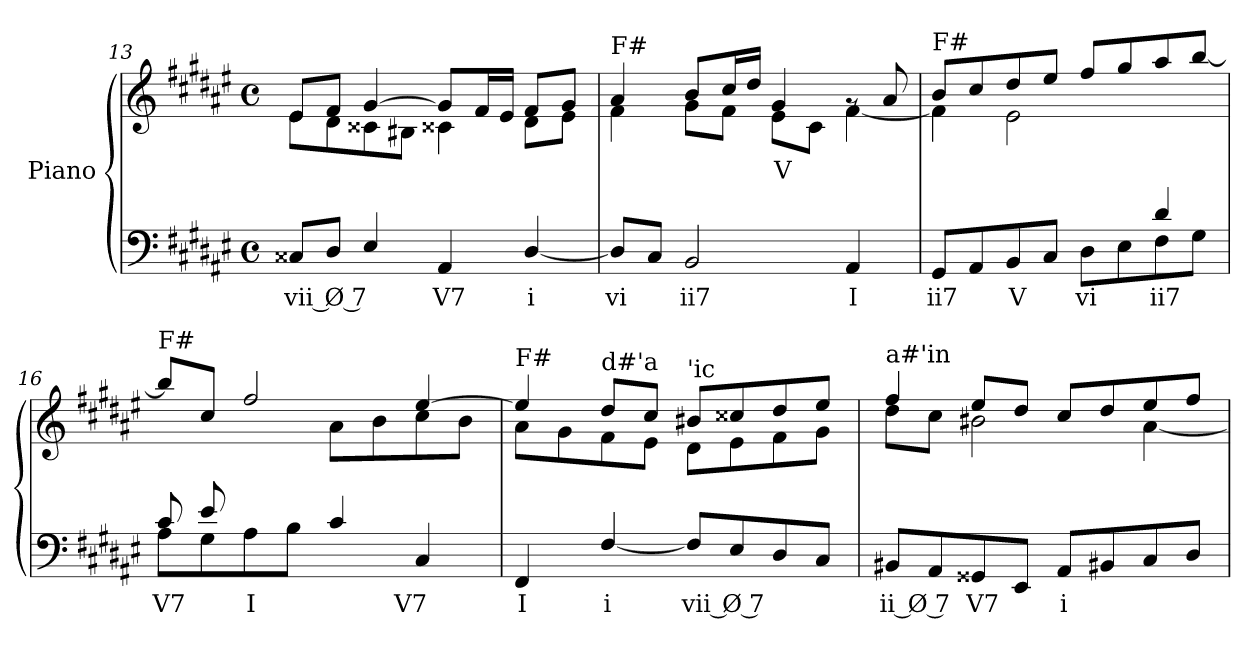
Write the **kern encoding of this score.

**kern	**text	**kern	**text
*part1	*part1	*part1	*part1
*staff2	*staff2	*staff1	*staff1
*I"Piano	*	*	*
!!LO:LB:g=z
*clefF4	*	*clefG2	*
*k[f#c#g#d#a#e#]	*	*k[f#c#g#d#a#e#]	*
*M4/4	*	*M4/4	*
*met(c)	*	*met(c)	*
=13	=13	=13	=13
*^	*	*	*
!	!	!	!LO:TX:a:t=d#'ic	!
!	!	!LO:LY:b	!	!
*	*	*	*^	*
1ryy	8C##Xi/L	vii Ø 7	8e#j/L	8e#Z\L	.
.	8D#i/J	.	8f#j/J	8d#Z\	.
.	4E#i/	.	[4g#j/	8c##XZ\	.
.	.	.	.	8B#XZ\J	.
!	!	!LO:LY:b	!	!	!
.	4AA#i/	V7	8g#j/L]	4c##XZ\	.
.	.	.	16f#j/L	.	.
.	.	.	16e#j/JJ	.	.
!	!	!LO:LY:b	!	!	!
.	[4D#i/	i	8f#j/L	8d#Z\L	.
.	.	.	8g#j/J	8e#Z\J	.
=14	=14	=14	=14	=14	=14
!	!	!	!LO:TX:a:t=F#	!	!
!	!	!LO:LY:b	!	!	!
1ryy	8D#i/L]	vi	4a#j/	4f#Z\	.
.	8C#i/J	.	.	.	.
!	!	!LO:LY:b	!	!	!
.	2BBi/	ii7	8bj/L	8g#Z\L	.
.	.	.	16cc#j/L	8f#Z\J	.
.	.	.	16dd#j/JJ	.	.
!	!	!	!	!	!LO:LY:b
.	.	.	4g#j/	8e#Z\L	V
.	.	.	.	8c#Z\J	.
!	!	!LO:LY:b	!	!	!
.	4AA#i/	I	8rg	[4f#Z\	.
.	.	.	8a#j/	.	.
=15	=15	=15	=15	=15	=15
*	*^	*	*	*	*
!	!	!	!	!LO:TX:a:t=F#	!	!
!	!	!	!LO:LY:b	!	!	!
2.ryy	1ryy	8GG#i/L	ii7	8bj/L	4f#Z\]	.
.	.	8AA#i/	.	8cc#j/	.	.
!	!	!	!LO:LY:b	!	!	!
.	.	8BBi/	V	8dd#j/	2e#Z\	.
.	.	8C#i/J	.	8ee#j/J	.	.
!	!	!	!LO:LY:b	!	!	!
.	.	8D#i\L	vi	8ff#j/L	.	.
.	.	8E#i\	.	8gg#j/	.	.
!	!	!	!LO:LY:b	!	!	!
4d#Z/	.	8F#i\	ii7	8aa#j/	4ryy	.
.	.	8G#i\J	.	[8bbj/J	.	.
=16	=16	=16	=16	=16	=16	=16
!	!	!	!	!LO:TX:a:t=F#	!	!
!	!	!	!LO:LY:b	!	!	!
8c#Z/L	1ryy	8A#i\L	V7	8bbj/L]	4ryy	.
8e#Z/	.	8G#i\	.	8cc#j/J	.	.
!	!	!	!LO:LY:b	!	!	!
2.ryy	.	8A#i\	I	2ff#j/	8f#Z\	.
.	.	8Bi\J	.	.	8g#Z\J	.
.	.	4c#i/	.	.	8a#Z\L	.
.	.	.	.	.	8bZ\	.
!	!	!	!LO:LY:b	!	!	!
.	.	4C#i/	V7	[4ee#j/	8cc#Z\	.
.	.	.	.	.	8bZ\J	.
*	*v	*v	*	*	*	*
!!LO:PB:g=z	!!
=17	=17	=17	=17	=17	=17
!	!	!	!LO:TX:a:t=F#	!	!
!	!	!LO:LY:b	!	!	!
1ryy	4FF#i/	I	4ee#j/]	8a#Z\L	.
.	.	.	.	8g#Z\	.
!	!	!	!LO:TX:a:t=d#'a	!	!
!	!	!LO:LY:b	!	!	!
.	[4F#i/	i	8dd#j/L	8f#Z\	.
.	.	.	8cc#j/J	8e#Z\J	.
!	!	!	!LO:TX:a:t='ic	!	!
!	!	!LO:LY:b	!	!	!
.	8F#i/L]	vii Ø 7	8b#Xj/L	8d#Z\L	.
.	8E#i/	.	8cc##Xj/	8e#Z\	.
.	8D#i/	.	8dd#j/	8f#Z\	.
.	8C#i/J	.	8ee#j/J	8g#Z\J	.
=18	=18	=18	=18	=18	=18
!	!	!	!LO:TX:a:t=a#'in	!	!
!	!	!LO:LY:b	!	!	!
1ryy	8BB#Xi/L	ii Ø 7	4ff#j/	8dd#Z\L	.
.	8AA#i/	.	.	8cc#Z\J	.
!	!	!LO:LY:b	!	!	!
.	8GG##Xi/	V7	8ee#j/L	2b#XZ\	.
.	8EE#i/J	.	8dd#j/J	.	.
!	!	!LO:LY:b	!	!	!
.	8AA#i/L	i	8cc#j/L	.	.
.	8BB#Xi/	.	8dd#j/	.	.
.	8C#i/	.	8ee#j/	[4a#Z\	.
.	8D#i/J	.	8ff#j/J	.	.
*v	*v	*	*	*	*
*	*	*v	*v	*
=	=	=	=
*-	*-	*-	*-
